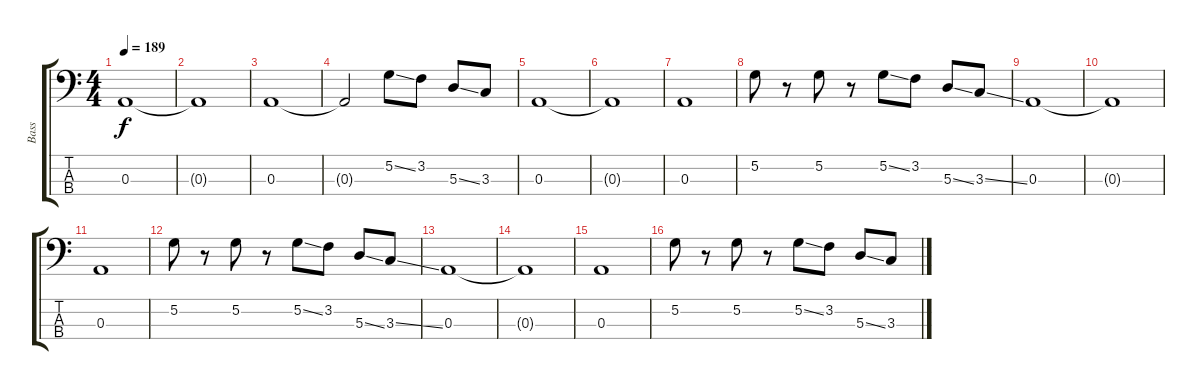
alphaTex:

\track ("Bass" "Bass") {instrument electricbassfinger}
\staff {score tabs}
\tuning (G2 D2 A1 D1) {hide}
\ts (4 4)
\tempo 189
\clef f4
\ks c
0.3.1{dy f} |
0.3{t}.1 |
0.3.1 |
0.3{t}.2 5.2{ss}.8 3.2.8 5.3{ss}.8 3.3.8 |
0.3.1 |
0.3{t}.1 |
0.3.1 |
5.2.8 r.8 5.2.8 r.8 5.2{ss}.8 3.2.8 5.3{ss}.8 3.3{ss}.8 |
0.3.1 |
0.3{t}.1 |
0.3.1 |
5.2.8 r.8 5.2.8 r.8 5.2{ss}.8 3.2.8 5.3{ss}.8 3.3{ss}.8 |
0.3.1 |
0.3{t}.1 |
0.3.1 |
5.2.8 r.8 5.2.8 r.8 5.2{ss}.8 3.2.8 5.3{ss}.8 3.3{ss}.8
